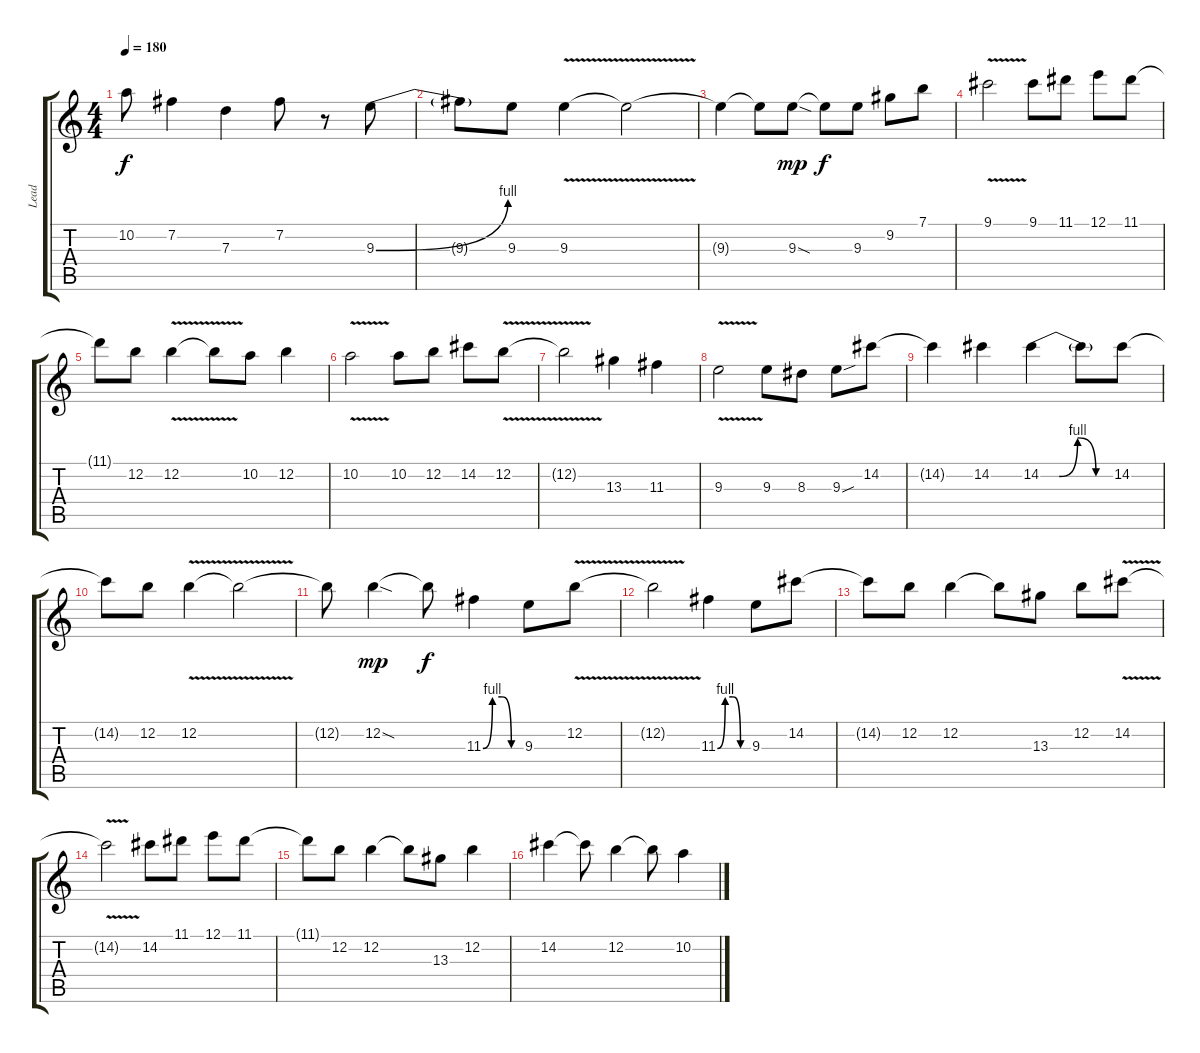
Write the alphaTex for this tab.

\track ("Lead" "Lead") {instrument overdrivenguitar}
\staff {score tabs}
\tuning (E4 B3 G3 D3 A2 E2) {hide}
\ts (4 4)
\tempo 180
\clef g2
\ks c
10.2{t}.8{dy f} 7.2.4 7.3.4 7.2.8 r.8 9.3{be (bend 0 0 60 4)}.8 |
9.3{t}.8 9.3.8 9.3{v}.4 9.3{t}.2 |
9.3{t}.4 9.3{t}.8 9.3{sod}.8{dy mp} 9.3{t}.8{dy f} 9.3.8 9.2.8 7.1.8 |
\section ("" "")
9.1{v}.2 9.1.8 11.1.8 12.1.8 11.1.8 |
11.1{t}.8 12.2.8 12.2{v}.4 12.2{t}.8 10.2.8 12.2.4 |
10.2{v}.2 10.2.8 12.2.8 14.2.8 12.2{v}.8 |
12.2{t}.2 13.3.4 11.3.4 |
9.3{v}.2 9.3.8 8.3.8 9.3{sou}.8 14.2.8 |
14.2{t}.4 14.2.4 14.2{be (custom 0 0 15 0 30 4 45 0 60 0)}.4 14.2{t}.8 14.2.8 |
14.2{t}.8 12.2.8 12.2{v}.4 12.2{t}.2 |
12.2{t}.8 12.2{sod}.4{dy mp} 12.2{t}.8{dy f} 11.3{be (custom 0 0 15 4 30 4 45 0 60 0)}.4 9.3.8 12.2{v}.8 |
\section ("" "")
12.2{t}.2 11.3{be (custom 0 0 15 4 30 4 45 0 60 0)}.4 9.3.8 14.2.8 |
14.2{t}.8 12.2.8 12.2.4 12.2{t}.8 13.3.8 12.2.8 14.2{v}.8 |
14.2{t}.2 14.2.8 11.1.8 12.1.8 11.1.8 |
11.1{t}.8 12.2.8 12.2.4 12.2{t}.8 13.3.8 12.2.4 |
14.2.4 14.2{t}.8 12.2.4 12.2{t}.8 10.2.4
